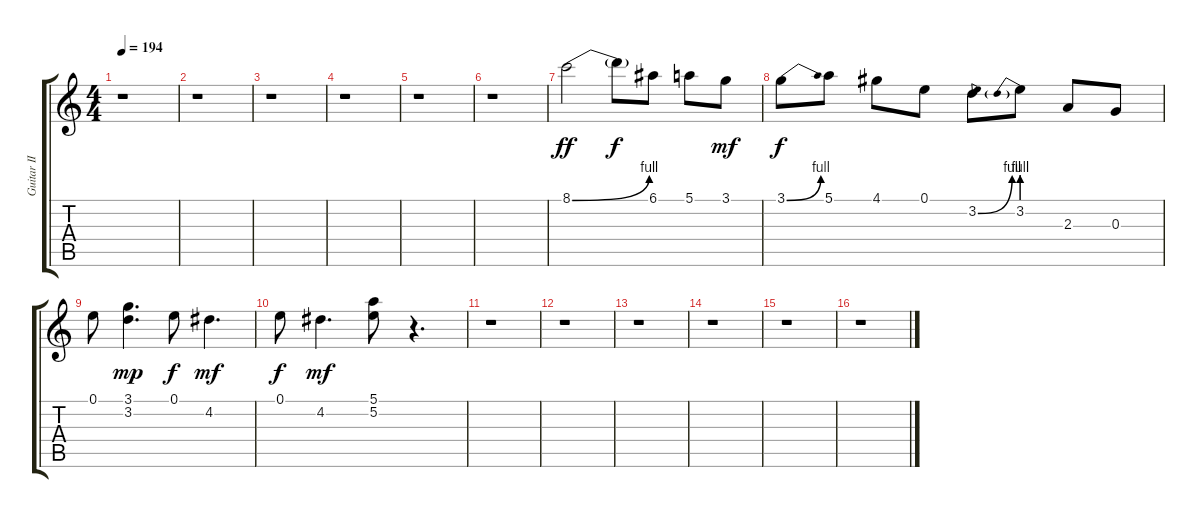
\track ("Guitar II" "Guitar II") {instrument overdrivenguitar}
\staff {score tabs}
\tuning (E4 B3 G3 D3 A2 E2) {hide}
\ts (4 4)
\tempo 194
\clef g2
\ks c
r.1{dy f} |
r.1 |
r.1 |
r.1 |
r.1 |
r.1 |
8.1{be (bend 0 0 60 4)}.2{dy ff} 8.1{t}.8{dy f} 6.1.8 5.1.8 3.1.8{dy mf} |
3.1{be (bend 0 0 60 4)}.8{dy f} 5.1.8 4.1.8 0.1.8 3.2{be (bend 0 0 60 4)}.8 3.2{be (prebend 0 4 60 4)}.8 2.3.8 0.3.8 |
0.1.8 (3.1 3.2).4{d dy mp} 0.1.8{dy f} 4.2.4{d dy mf} |
0.1.8{dy f} 4.2.4{d dy mf} (5.1 5.2).8 r.4{d} |
r.1 |
r.1 |
r.1 |
r.1 |
r.1 |
r.1
